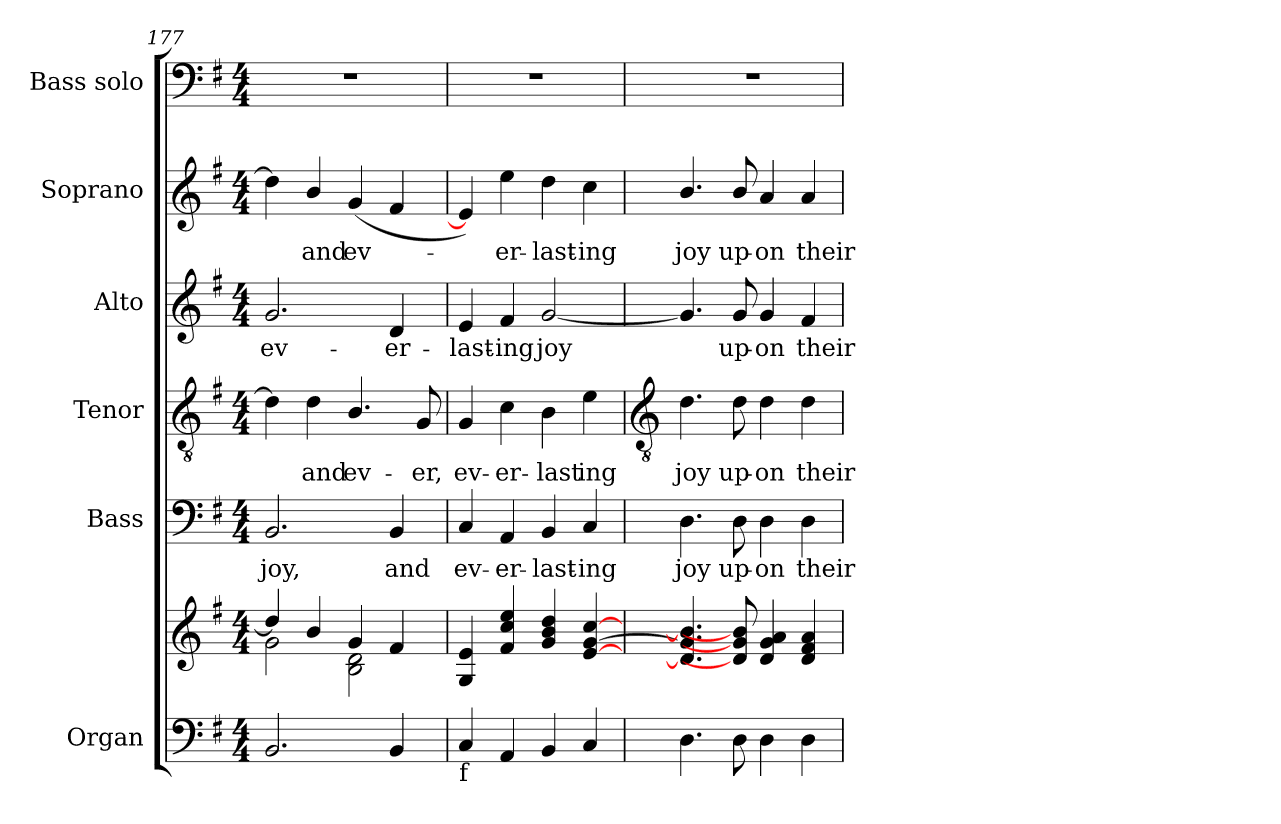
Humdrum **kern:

**kern	**kern	**kern	**text	**kern	**text	**kern	**text	**kern	**text	**kern
*part6	*part6	*part5	*part5	*part4	*part4	*part3	*part3	*part2	*part2	*part1
*staff7	*staff6	*staff5	*staff5	*staff4	*staff4	*staff3	*staff3	*staff2	*staff2	*staff1
*I"Organ	*	*I"Bass	*	*I"Tenor	*	*I"Alto	*	*I"Soprano	*	*I"Bass solo
*	*	*I'B	*	*I'T	*	*I'A	*	*I'S	*	*I'B
*clefF4	*clefG2	*clefF4	*	*clefGv2	*	*clefG2	*	*clefG2	*	*clefF4
*k[f#]	*k[f#]	*k[f#]	*	*k[f#]	*	*k[f#]	*	*k[f#]	*	*k[f#]
*G:	*G:	*G:	*	*G:	*	*G:	*	*G:	*	*G:
*M4/4	*M4/4	*M4/4	*	*M4/4	*	*M4/4	*	*M4/4	*	*M4/4
=177	=177	=177	=177	=177	=177	=177	=177	=177	=177	=177
*^	*^	*	*	*	*	*	*	*	*	*
!	!	!	!	!	!LO:LY:b	!	!	!	!LO:LY:b	!	!	!
2.BB/	1ryy	4dd/]	2g\	2.BB	joy,	4d]	.	2.g	ev-	4dd]	.	1r
!	!	!	!	!	!	!	!LO:LY:b	!	!	!	!LO:LY:b	!
.	.	4b/	.	.	.	4d	and	.	.	4b/	and	.
!	!	!	!	!	!	!	!LO:LY:b	!	!	!	!LO:LY:b	!
.	.	4g/	2B\ 2d\	.	.	4.B/	ev-	.	.	(<4g	ev-	.
!	!	!	!	!	!LO:LY:b	!	!	!	!LO:LY:b	!	!	!
4BB/	.	4f#/	.	4BB	and	.	.	4d	-er-	4f#	.	.
!	!	!	!	!	!	!	!LO:LY:b	!	!	!	!	!
.	.	.	.	.	.	8G	-er,	.	.	.	.	.
=178	=178	=178	=178	=178	=178	=178	=178	=178	=178	=178	=178	=178
!LO:TX:b:t=f	!	!	!	!	!	!	!	!	!	!	!	!
!	!	!	!	!	!LO:LY:b	!	!LO:LY:b	!	!LO:LY:b	!	!	!
4C/	1ryy	4G/ 4e/	1ryy	4C	ev-	4G	ev-	4e	-last-	4e])	.	1r
!	!	!	!	!	!LO:LY:b	!	!LO:LY:b	!	!LO:LY:b	!	!LO:LY:b	!
4AA/	.	4f#/ 4cc/ 4ee/	.	4AA	-er-	4c	-er-	4f#	-ing	4ee\	er-	.
!	!	!	!	!	!LO:LY:b	!	!LO:LY:b	!	!LO:LY:b	!	!LO:LY:b	!
4BB/	.	4g/ 4b/ 4dd/	.	4BB	-last-	4B	-last	[2g	joy	4dd\	-last-	.
!	!	!	!	!	!LO:LY:b	!	!LO:LY:b	!	!	!	!LO:LY:b	!
4C/	.	[4e/ [4g/ [4cc/	.	4C	-ing	4e	-ing	.	.	4cc\	-ing	.
*v	*v	*	*	*	*	*	*	*	*	*	*	*
*	*v	*v	*	*	*	*	*	*	*	*	*
!!LO:LB:g=z
=179	=179	=179	=179	=179	=179	=179	=179	=179	=179	=179
*	*	*	*	*clefGv2	*	*	*	*	*	*
!	!	!	!LO:LY:b	!	!LO:LY:b	!	!	!	!LO:LY:b	!
4.D\	4.d] 4.g] 4.b]	4.D	joy	4.d	joy	4.g]	.	4.b/	joy	1r
!	!	!	!LO:LY:b	!	!LO:LY:b	!	!LO:LY:b	!	!LO:LY:b	!
8D\	8d] 8g] 8b]	8D	up-	8d	up-	8g	up-	8b/	up-	.
!	!	!	!LO:LY:b	!	!LO:LY:b	!	!LO:LY:b	!	!LO:LY:b	!
4D\	4d 4g 4a	4D	-on	4d	-on	4g	-on	4a	-on	.
!	!	!	!LO:LY:b	!	!LO:LY:b	!	!LO:LY:b	!	!LO:LY:b	!
4D\	4d 4f# 4a	4D	their	4d	their	4f#	their	4a	their	.
=	=	=	=	=	=	=	=	=	=	=
*-	*-	*-	*-	*-	*-	*-	*-	*-	*-	*-
